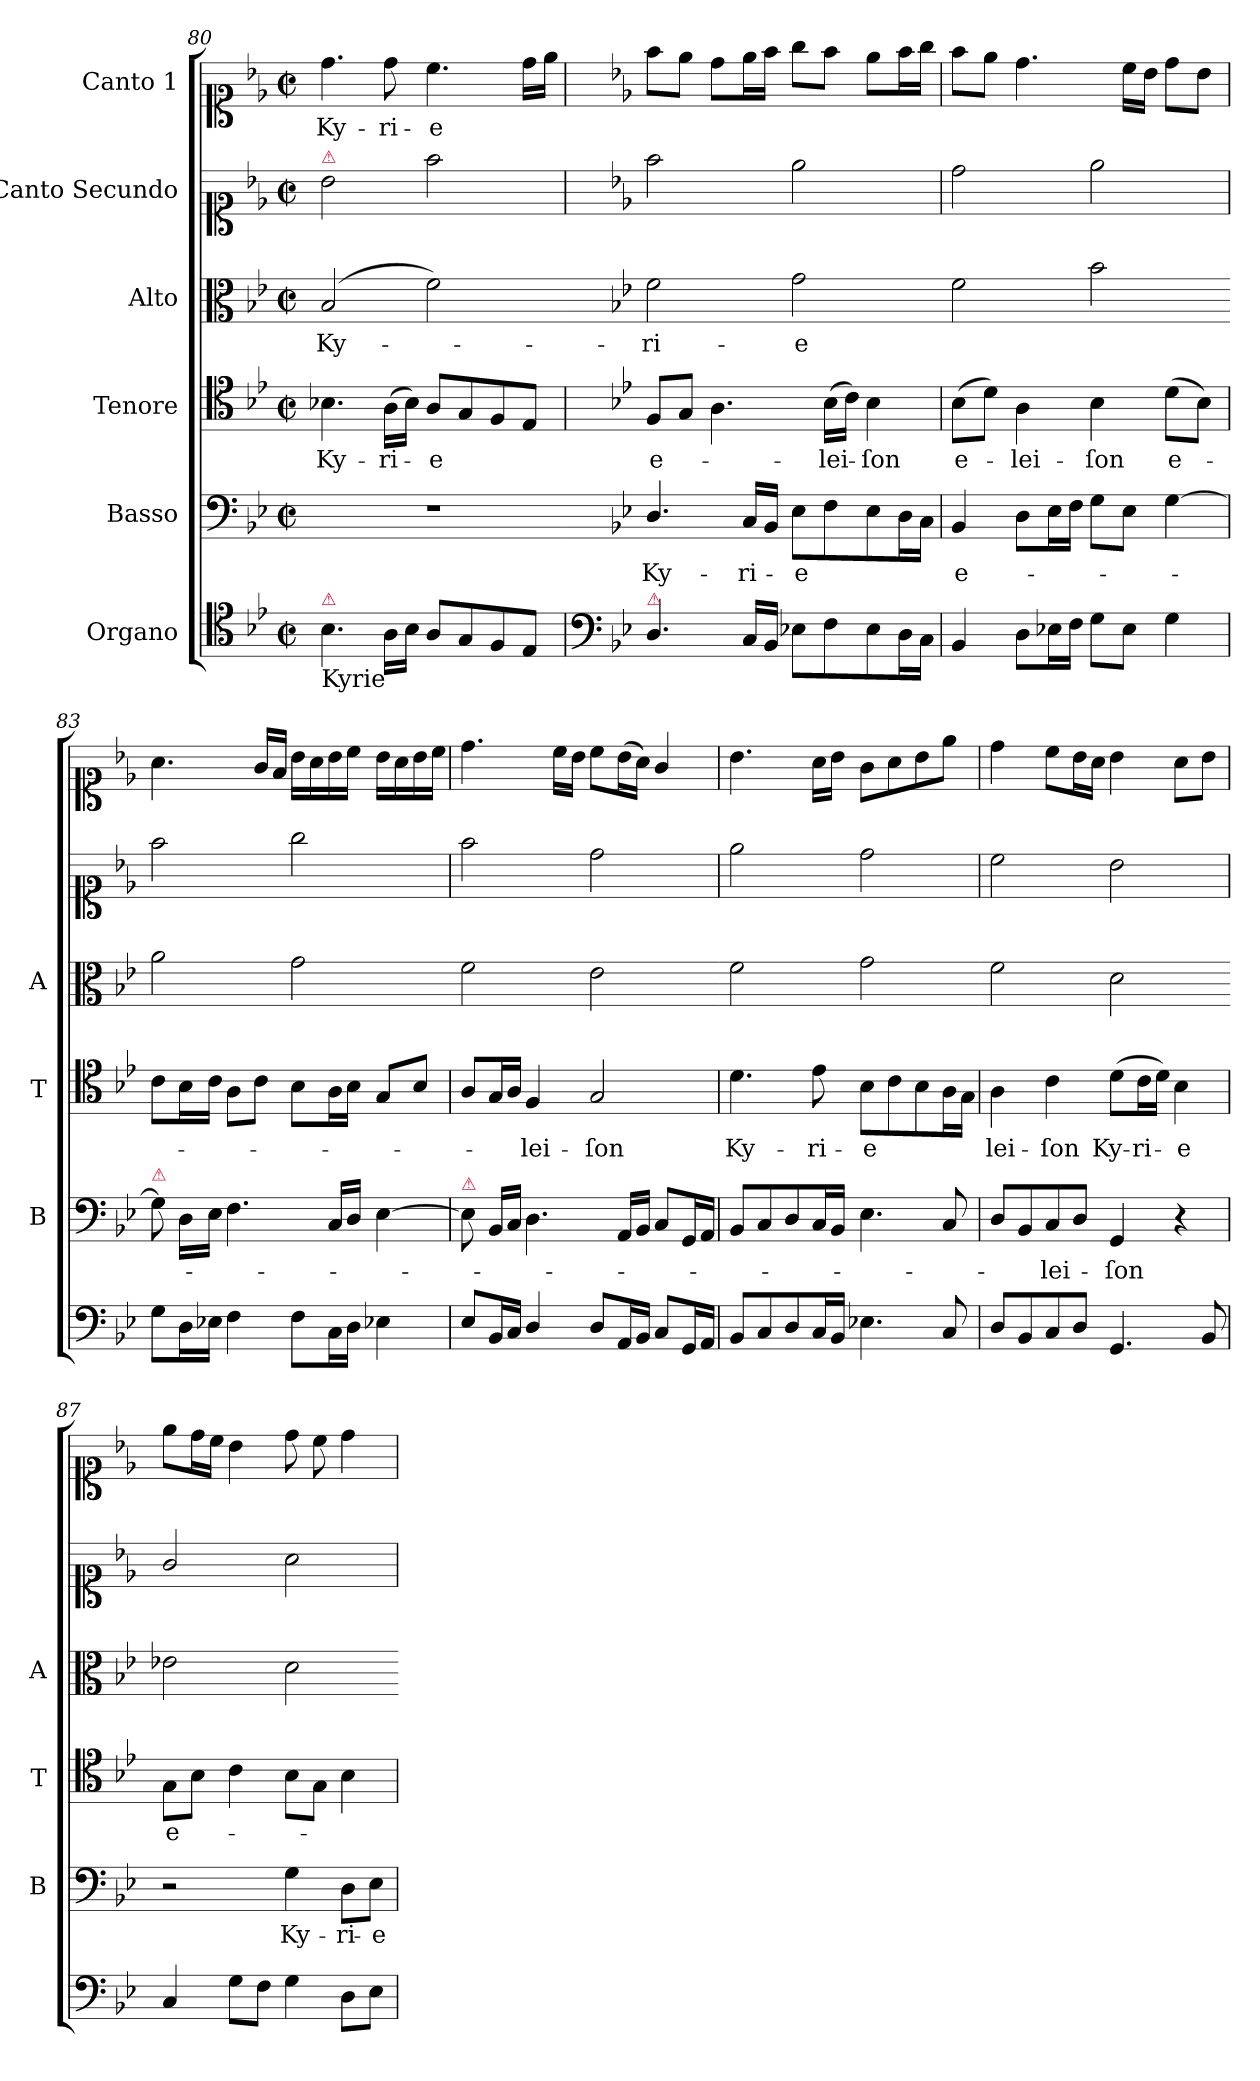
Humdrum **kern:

**kern	**kern	**text	**kern	**text	**kern	**text	**kern	**kern	**text
*part6	*part5	*part5	*part4	*part4	*part3	*part3	*part2	*part1	*part1
*staff6	*staff5	*staff5	*staff4	*staff4	*staff3	*staff3	*staff2	*staff1	*staff1
*I"Organo	*I"Basso	*	*I"Tenore	*	*I"Alto	*	*I"Canto Secundo	*I"Canto 1	*
*	*I'B	*	*I'T	*	*I'A	*	*	*	*
*clefC4	*clefF4	*	*clefC4	*	*clefC3	*	*clefC1	*clefC1	*
*k[b-e-]	*k[b-e-]	*	*k[b-e-]	*	*k[b-e-]	*	*k[b-e-]	*k[b-e-]	*
*M2/2	*M2/2	*	*M2/2	*	*M2/2	*	*M2/2	*M2/2	*
*met(c|)	*met(c|)	*	*met(c|)	*	*met(c|)	*	*met(c|)	*met(c|)	*
=80	=80	=80	=80	=80	=80	=80	=80	=80	=80
!	!	!	!	!	!	!	!LO:TX:a:color=crimson:t=⚠	!	!
!LO:TX:b:t=Kyrie	!	!	!	!	!	!	!	!	!
!LO:TX:a:color=crimson:t=⚠	!	!	!	!	!	!	!	!	!
4.B-\	1r	.	4.B-X\	Ky-	(>2B-/	Ky-	2b-\	4.dd\	Ky-
16A\LL	.	.	(>16A\LL	-ri-	.	.	.	8dd\	-ri-
16B-\JJ	.	.	16B-\JJ)	.	.	.	.	.	.
8A/L	.	.	8A/L	-e	2f\)	.	2ff	4.cc\	-e
8G/	.	.	8G/	.	.	.	.	.	.
8F/	.	.	8F/	.	.	.	.	.	.
8E-/J	.	.	8E-/J	.	.	.	.	16dd\LL	.
.	.	.	.	.	.	.	.	16ee-\JJ	.
=81	=81	=81	=81	=81	=81-	=81	=81	=81	=81
*clefF4	*	*	*	*	*	*	*	*	*
*k[b-e-]	*	*	*	*	*k[b-e-]	*	*	*	*
!LO:TX:a:color=crimson:t=⚠	!	!	!	!	!	!	!	!	!
4.D/	4.D/	Ky-	8F/L	e-	2f\	-ri-	2ff\	8ff\L	.
.	.	.	8G/J	.	.	.	.	8ee-\J	.
.	.	.	4.A\	.	.	.	.	8dd\L	.
16C/LL	16C/LL	-ri-	.	.	.	.	.	16ee-\L	.
16BB-/JJ	16BB-/JJ	.	.	.	.	.	.	16ff\JJ	.
8E-X\L	8E-\L	-e	.	.	2g\	-e	2ee-\	8gg\L	.
8F\	8F\	.	(>16B-\LL	-lei-	.	.	.	8ff\J	.
.	.	.	16c\JJ)	.	.	.	.	.	.
8E-\	8E-\	.	4B-\	-ſon	.	.	.	8ee-\L	.
16D\L	16D\L	.	.	.	.	.	.	16ff\L	.
16C\JJ	16C\JJ	.	.	.	.	.	.	16gg\JJ	.
=82	=82	=82	=82	=82	=82-	=82	=82	=82	=82
4BB-/	4BB-/	e-	(>8B-\L	e-	2f\	.	2dd\	8ff\L	.
.	.	.	8d\J)	.	.	.	.	8ee-\J	.
8D\L	8D\L	.	4A\	-lei-	.	.	.	4.dd\	.
16E-X\L	16E-\L	.	.	.	.	.	.	.	.
16F\JJ	16F\JJ	.	.	.	.	.	.	.	.
8G\L	8G\L	.	4B-\	-ſon	2b-\	.	2ee-\	.	.
8E-\J	8E-\J	.	.	.	.	.	.	16cc\LL	.
.	.	.	.	.	.	.	.	16b-\JJ	.
4G\	[4G\	.	(>8d\L	e-	.	.	.	8dd\L	.
.	.	.	8B-\J)	.	.	.	.	8b-\J	.
=83	=83	=83	=83	=83	=83-	=83	=83	=83	=83
!	!LO:TX:a:color=crimson:t=⚠	!	!	!	!	!	!	!	!
8G\L	8G\]	.	8c\L	.	2a\	.	2ff\	4.a\	.
16D\L	16D\LL	.	16B-\L	.	.	.	.	.	.
16E-X\JJ	16E-\JJ	.	16c\JJ	.	.	.	.	.	.
4F\	4.F\	.	8A\L	.	.	.	.	.	.
.	.	.	8c\J	.	.	.	.	16g/LL	.
.	.	.	.	.	.	.	.	16f/JJ	.
8F\L	.	.	8B-\L	.	2g\	.	2gg\	16b-\LL	.
.	.	.	.	.	.	.	.	16a\	.
16C\L	16C/LL	.	16A\L	.	.	.	.	16b-\	.
16D\JJ	16D/JJ	.	16B-\JJ	.	.	.	.	16cc\JJ	.
4E-X\	[4E-\	.	8G/L	.	.	.	.	16b-\LL	.
.	.	.	.	.	.	.	.	16a\	.
.	.	.	8B-/J	.	.	.	.	16b-\	.
.	.	.	.	.	.	.	.	16cc\JJ	.
=84	=84	=84	=84	=84	=84-	=84	=84	=84	=84
!	!LO:TX:a:color=crimson:t=⚠	!	!	!	!	!	!	!	!
8E-/L	8E-\]	.	8A/L	.	2f\	.	2ff\	4.dd\	.
16BB-/L	16BB-/LL	.	16G/L	.	.	.	.	.	.
16C/JJ	16C/JJ	.	16A/JJ	.	.	.	.	.	.
4D/	4.D\	.	4F/	-lei-	.	.	.	.	.
.	.	.	.	.	.	.	.	16cc\LL	.
.	.	.	.	.	.	.	.	16b-\JJ	.
8D/L	.	.	2G/	-ſon	2e-\	.	2dd\	8cc\L	.
16AA/L	16AA/LL	.	.	.	.	.	.	(>16b-\L	.
16BB-/JJ	16BB-/JJ	.	.	.	.	.	.	16a\JJ)	.
8C/L	8C/L	.	.	.	.	.	.	4g/	.
16GG/L	16GG/L	.	.	.	.	.	.	.	.
16AA/JJ	16AA/JJ	.	.	.	.	.	.	.	.
=85	=85	=85	=85	=85	=85-	=85	=85	=85	=85
8BB-/L	8BB-/L	.	4.d\	Ky-	2f\	.	2ee-\	4.b-\	.
8C/	8C/	.	.	.	.	.	.	.	.
8D/	8D/	.	.	.	.	.	.	.	.
16C/L	16C/L	.	8e-\	-ri-	.	.	.	16a\LL	.
16BB-/JJ	16BB-/JJ	.	.	.	.	.	.	16b-\JJ	.
4.E-X\	4.E-\	.	8B-\L	-e	2g\	.	2dd\	8g\L	.
.	.	.	8c\	.	.	.	.	8a\	.
.	.	.	8B-\	.	.	.	.	8b-\	.
8C/	8C/	.	16A\L	.	.	.	.	8ee-\J	.
.	.	.	16G\JJ	.	.	.	.	.	.
=86	=86	=86	=86	=86	=86-	=86	=86	=86	=86
8D/L	8D/L	.	4A\	lei-	2f\	.	2cc\	4dd\	.
8BB-/	8BB-/	.	.	.	.	.	.	.	.
8C/	8C/	-lei-	4c\	-ſon	.	.	.	8cc\L	.
8D/J	8D/J	.	.	.	.	.	.	16b-\L	.
.	.	.	.	.	.	.	.	16a\JJ	.
4.GG/	4GG/	-ſon	(>8d\L	Ky-	2d\	.	2b-\	4b-\	.
.	.	.	16c\L	-ri-	.	.	.	.	.
.	.	.	16d\JJ)	.	.	.	.	.	.
.	4r	.	4B-\	-e	.	.	.	8a\L	.
8BB-/	.	.	.	.	.	.	.	8b-\J	.
=87	=87	=87	=87	=87	=87-	=87	=87	=87	=87
4C/	2r	.	8G\L	e-	2e-X\	.	2g/	8ee-\L	.
.	.	.	8B-\J	.	.	.	.	16dd\L	.
.	.	.	.	.	.	.	.	16cc\JJ	.
8G\L	.	.	4c\	.	.	.	.	4b-\	.
8F\J	.	.	.	.	.	.	.	.	.
4G\	4G\	Ky-	8B-\L	.	2d\	.	2a\	8dd\	.
.	.	.	8G\J	.	.	.	.	8cc\	.
8D\L	8D\L	-ri-	4B-\	.	.	.	.	4dd\	.
8E-\J	8E-\J	-e	.	.	.	.	.	.	.
=	=	=	=	=	=-	=	=	=	=
*-	*-	*-	*-	*-	*-	*-	*-	*-	*-
